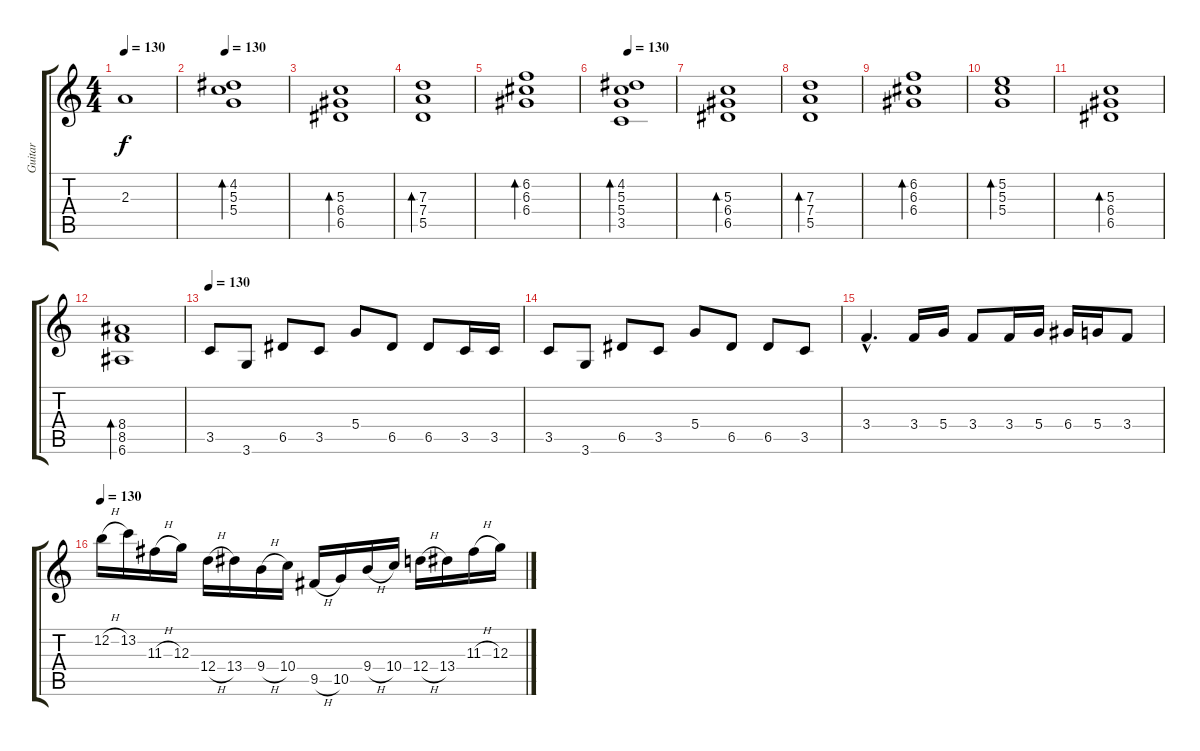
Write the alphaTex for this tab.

\track ("Guitar" "Guitar") {instrument overdrivenguitar}
\staff {score tabs}
\tuning (E4 B3 G3 D3 A2 E2) {hide}
\ts (4 4)
\tempo 130
\clef g2
\ks c
2.3.1{dy f} |
\tempo 130
(4.2 5.3 5.4).1{bd 480 volume 8 instrument electricguitarjazz} |
(5.3 6.4 6.5).1{bd 480} |
(7.3 7.4 5.5).1{bd 480} |
(6.2 6.3 6.4).1{bd 480} |
\tempo 130
(4.2 5.3 5.4 3.5).1{bd 480 volume 8 instrument electricguitarjazz} |
(5.3 6.4 6.5).1{bd 480} |
(7.3 7.4 5.5).1{bd 480} |
(6.2 6.3 6.4).1{bd 480} |
(5.2 5.3 5.4).1{bd 480} |
(5.3 6.4 6.5).1{bd 480} |
(8.4 8.5 6.6).1{bd 480} |
\tempo 120
\tempo 130
3.5.8{volume 12 instrument overdrivenguitar} 3.6.8 6.5.8 3.5.8 5.4.8 6.5.8 6.5.8 3.5.16 3.5.16 |
3.5.8 3.6.8 6.5.8 3.5.8 5.4.8 6.5.8 6.5.8 3.5.8 |
3.4{hac}.4{d} 3.4.16 5.4.16 3.4.8 3.4.16 5.4.16 6.4.16 5.4.16 3.4.8 |
\tempo 130
12.2{h}.16 13.2.16 11.3{h}.16 12.3.16 12.4{h}.16 13.4.16 9.4{h}.16 10.4.16 9.5{h}.16 10.5.16 9.4{h}.16 10.4.16 12.4{h}.16 13.4.16 11.3{h}.16 12.3.16
